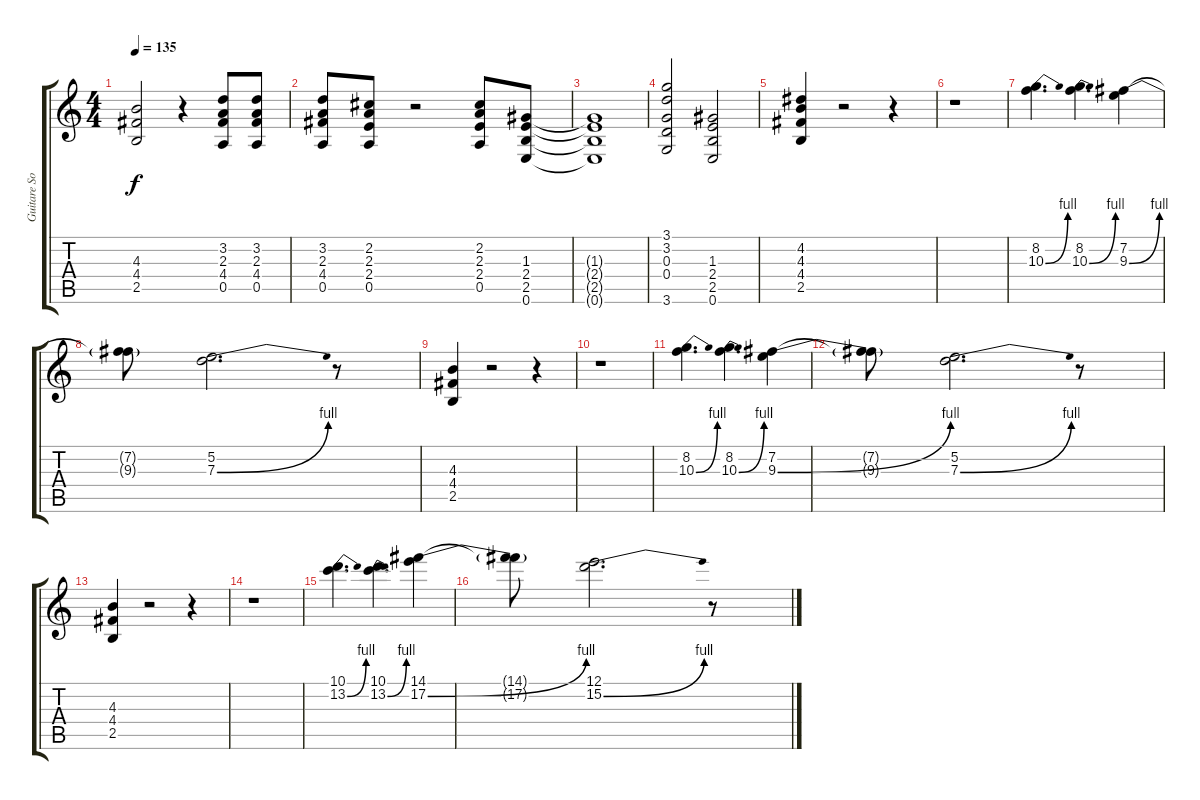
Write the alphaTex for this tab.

\track ("Guitare Solo" "Guitare So") {instrument overdrivenguitar}
\staff {score tabs}
\tuning (E4 B3 G3 D3 A2 E2) {hide}
\ts (4 4)
\tempo 135
\clef g2
\ks c
(4.3 4.4 2.5).2{dy f} r.4 (3.2 2.3 4.4 0.5).8 (3.2 2.3 4.4 0.5).8 |
(3.2 2.3 4.4 0.5).8 (2.2 2.3 2.4 0.5).8 r.2 (2.2 2.3 2.4 0.5).8 (1.3 2.4 2.5 0.6).8 |
(1.3{t} 2.4{t} 2.5{t} 0.6{t}).1 |
(3.1 3.2 0.3 0.4 3.6).2 (1.3 2.4 2.5 0.6).2 |
(4.2 4.3 4.4 2.5).4 r.2 r.4 |
r.1 |
(8.2 10.3{be (bend 0 0 60 4)}).4{d} (8.2 10.3{be (bend 0 0 60 4)}).4{d} (7.2 9.3{be (bend 0 0 60 4)}).4 |
(7.2{t} 9.3{t}).8 (5.2 7.3{be (bend 0 0 60 4)}).2{d} r.8 |
(4.3 4.4 2.5).4 r.2 r.4 |
r.1 |
(8.2 10.3{be (bend 0 0 60 4)}).4{d} (8.2 10.3{be (bend 0 0 60 4)}).4{d} (7.2 9.3{be (bend 0 0 60 4)}).4 |
(7.2{t} 9.3{t}).8 (5.2 7.3{be (bend 0 0 60 4)}).2{d} r.8 |
(4.3 4.4 2.5).4 r.2 r.4 |
r.1 |
(10.1 13.2{be (bend 0 0 60 4)}).4{d} (10.1 13.2{be (bend 0 0 60 4)}).4{d} (14.1 17.2{be (bend 0 0 60 4)}).4 |
(14.1{t} 17.2{t}).8 (12.1 15.2{be (bend 0 0 60 4)}).2{d} r.8
